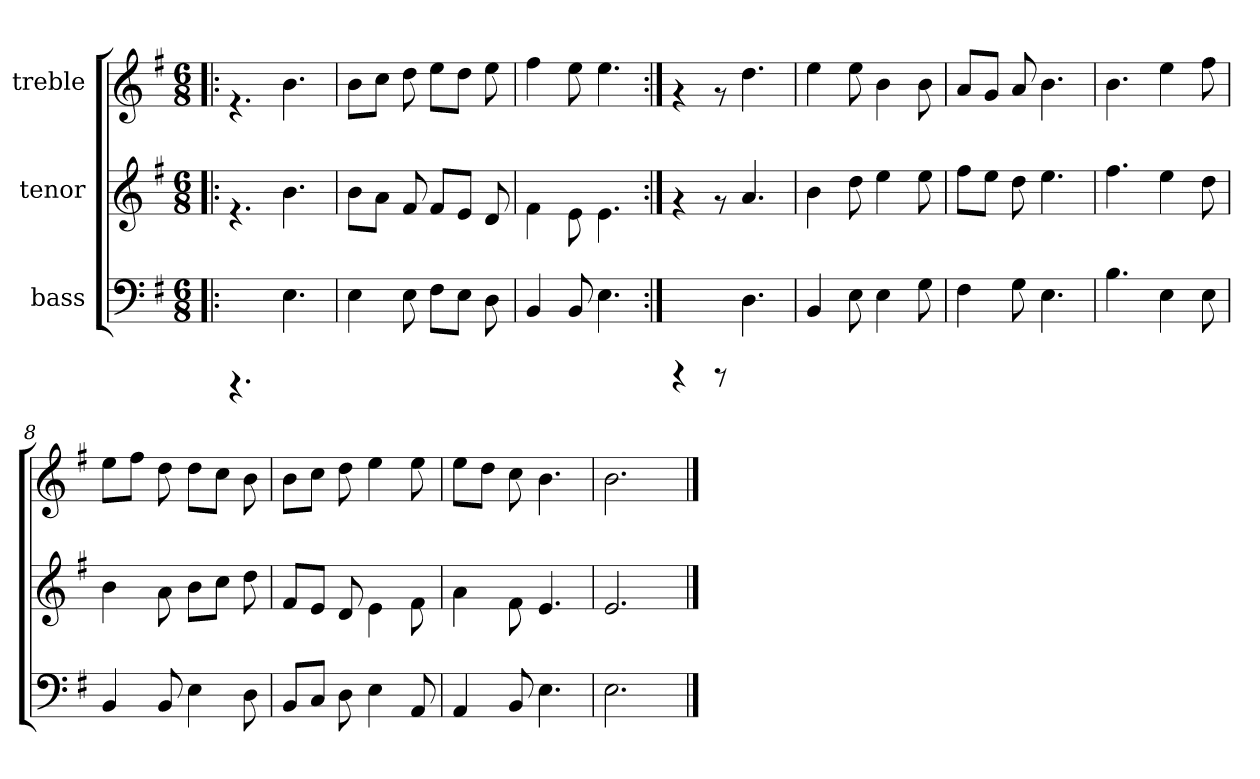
**kern	**kern	**kern
*part3	*part2	*part1
*staff3	*staff2	*staff1
*I"bass	*I"tenor	*I"treble
!!LO:PB:g=z
*stria5	*stria5	*stria5
*clefF4	*clefG2	*clefG2
*k[f#]	*k[f#]	*k[f#]
*G:	*G:	*G:
*M6/8	*M6/8	*M6/8
=1!|:	=1!|:	=1!|:
4.rCCC	4.rf	4.rf
4.E\	4.b\	4.b\
=2	=2	=2
4E\	8b\L	8b\L
.	8a\J	8cc\J
8E\	8f#/	8dd\
8F#\L	8f#/L	8ee\L
8E\J	8e/J	8dd\J
8D\	8d/	8ee\
=3	=3	=3
4BB/	4f#\	4ff#\
8BB/	8e\	8ee\
4.E\	4.e\	4.ee\
=4:|!	=4:|!	=4:|!
4rCCC	4rf	4rf
8rCCC	8rf	8rf
4.D\	4.a/	4.dd\
=5	=5	=5
4BB/	4b\	4ee\
8E\	8dd\	8ee\
4E\	4ee\	4b\
8G\	8ee\	8b\
=6	=6	=6
4F#\	8ff#\L	8a/L
.	8ee\J	8g/J
8G\	8dd\	8a/
4.E\	4.ee\	4.b\
=7	=7	=7
4.B\	4.ff#\	4.b\
4E\	4ee\	4ee\
8E\	8dd\	8ff#\
!!LO:LB:g=z
=8	=8	=8
4BB/	4b\	8ee\L
.	.	8ff#\J
8BB/	8a\	8dd\
4E\	8b\L	8dd\L
.	8cc\J	8cc\J
8D\	8dd\	8b\
=9	=9	=9
8BB/L	8f#/L	8b\L
8C/J	8e/J	8cc\J
8D\	8d/	8dd\
4E\	4e\	4ee\
8AA/	8f#\	8ee\
=10	=10	=10
4AA/	4a\	8ee\L
.	.	8dd\J
8BB/	8f#\	8cc\
4.E\	4.e/	4.b\
=11	=11	=11
2.E\	2.e/	2.b\
==	==	==
*-	*-	*-
